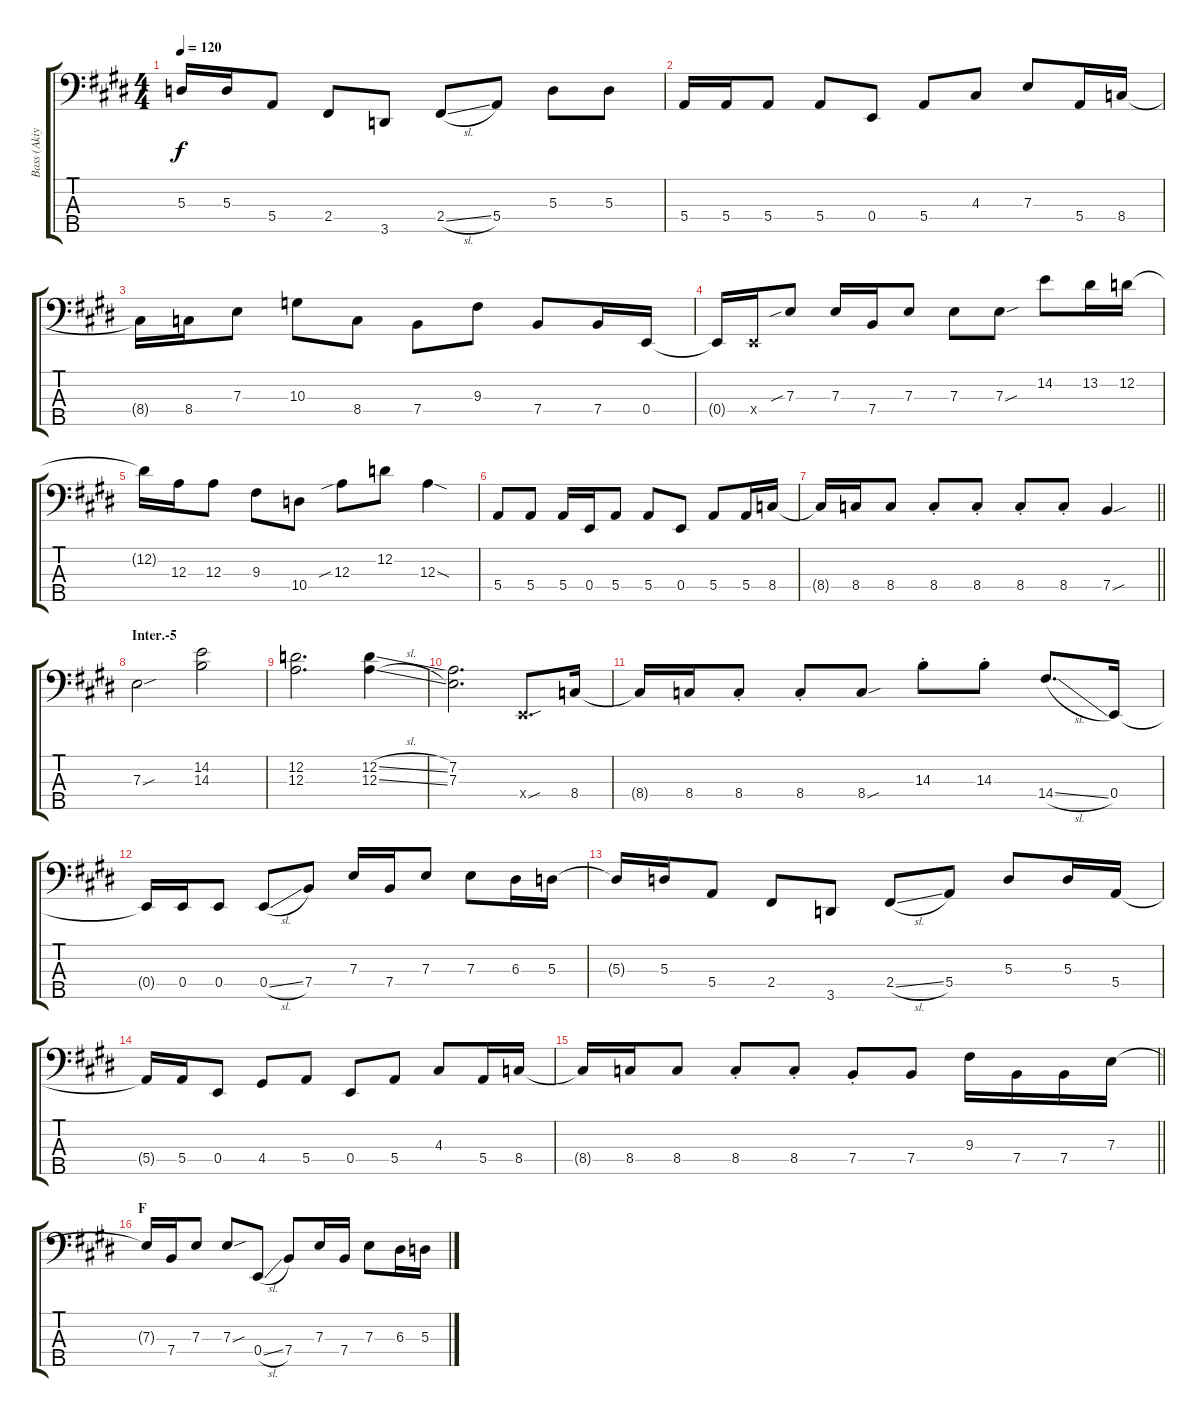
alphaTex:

\track ("Bass (Akiyama Mio)" "Bass (Akiy") {instrument electricbassfinger}
\staff {score tabs}
\tuning (G2 D2 A1 E1 B0) {hide}
\ts (4 4)
\tempo 120
\clef f4
\ks e
5.3{t}.16{dy f} 5.3.16 5.4.8 2.4.8 3.5.8 2.4{sl}.8 5.4.8 5.3.8 5.3.8 |
5.4.16 5.4.16 5.4.8 5.4.8 0.4.8 5.4.8 4.3.8 7.3.8 5.4.16 8.4.16 |
8.4{t}.16 8.4.16 7.3.8 10.3.8 8.4.8 7.4.8 9.3.8 7.4.8 7.4.16 0.4.16 |
0.4{t}.16 0.4{x}.16 7.3{sib}.8 7.3.16 7.4.16 7.3.8 7.3.8 7.3{sou}.8 14.2.8 13.2.16 12.2.16 |
12.2{t}.16 12.3.16 12.3.8 9.3.8 10.4.8 12.3{sib}.8 12.2.8 12.3{sod}.4 |
5.4.8 5.4.8 5.4.16 0.4.16 5.4.8 5.4.8 0.4.8 5.4.8 5.4.16 8.4.16 |
\barLineRight lightlight
8.4{t}.16 8.4.16 8.4.8 8.4{st}.8 8.4{st}.8 8.4{st}.8 8.4{st}.8 7.4{sou}.4 |
\section ("" "Inter.-5")
7.3{sou}.2 (14.2 14.3).2 |
(12.2 12.3).2{d} (12.2{sl} 12.3{sl}).4 |
(7.2 7.3).2{d} 0.4{sou x}.8{d} 8.4.16 |
8.4{t}.16 8.4.16 8.4{st}.8 8.4{st}.8 8.4{sou}.8 14.3{st}.8 14.3{st}.8 14.4{sl}.8{d} 0.4.16 |
0.4{t}.16 0.4.16 0.4.8 0.4{sl}.8 7.4.8 7.3.16 7.4.16 7.3.8 7.3.8 6.3.16 5.3.16 |
5.3{t}.16 5.3.16 5.4.8 2.4.8 3.5.8 2.4{sl}.8 5.4.8 5.3.8 5.3.16 5.4.16 |
5.4{t}.16 5.4.16 0.4.8 4.4.8 5.4.8 0.4.8 5.4.8 4.3.8 5.4.16 8.4.16 |
\barLineRight lightlight
8.4{t}.16 8.4.16 8.4.8 8.4{st}.8 8.4{st}.8 7.4{st}.8 7.4.8 9.3.16 7.4.16 7.4.16 7.3.16 |
\section ("" "F")
7.3{t}.16 7.4.16 7.3.8 7.3{sou}.8 0.4{sl}.8 7.4.8 7.3.16 7.4.16 7.3.8 6.3.16 5.3.16
